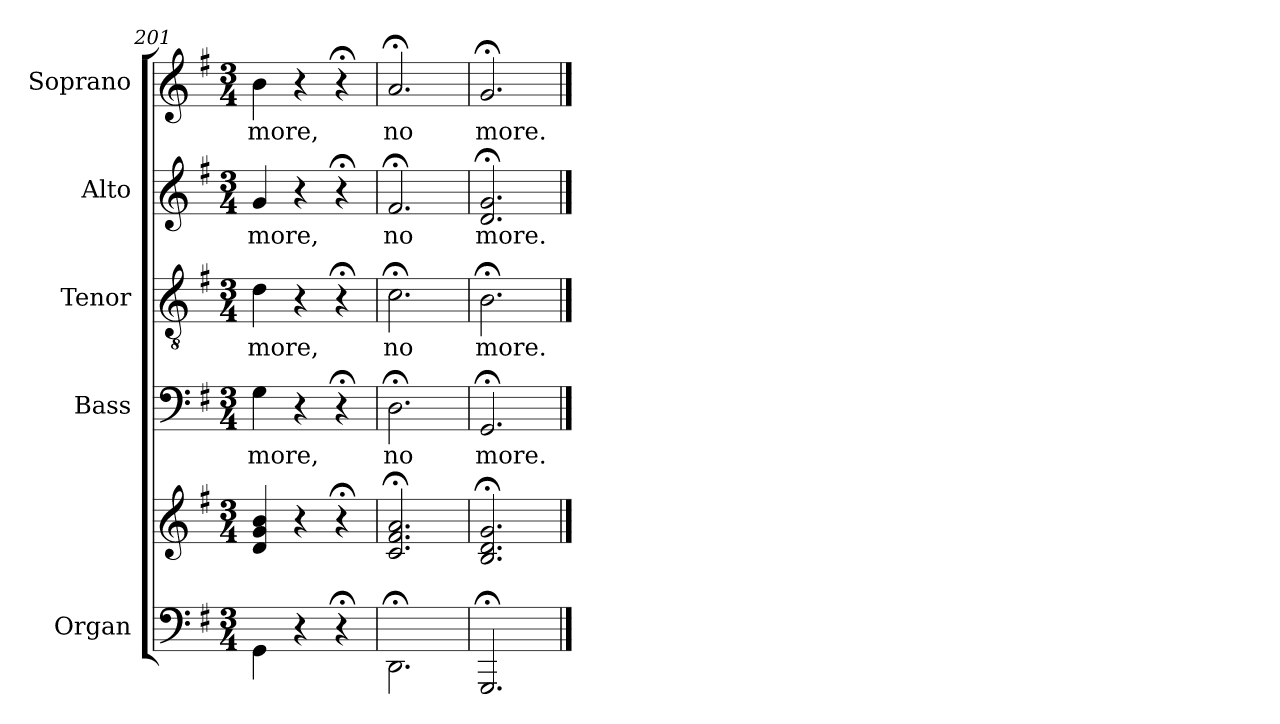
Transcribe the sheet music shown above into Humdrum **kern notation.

**kern	**kern	**kern	**text	**kern	**text	**kern	**text	**kern	**text
*part5	*part5	*part4	*part4	*part3	*part3	*part2	*part2	*part1	*part1
*staff6	*staff5	*staff4	*staff4	*staff3	*staff3	*staff2	*staff2	*staff1	*staff1
*I"Organ	*	*I"Bass	*	*I"Tenor	*	*I"Alto	*	*I"Soprano	*
*I'Org.	*	*I'B.	*	*I'T.	*	*I'A.	*	*I'S.	*
*clefF4	*clefG2	*clefF4	*	*clefGv2	*	*clefG2	*	*clefG2	*
*	*	*	*	*ITrd7c12	*	*	*	*	*
*k[f#]	*k[f#]	*k[f#]	*	*k[f#]	*	*k[f#]	*	*k[f#]	*
*G:	*G:	*G:	*	*G:	*	*G:	*	*G:	*
*M3/4	*M3/4	*M3/4	*	*M3/4	*	*M3/4	*	*M3/4	*
=201	=201	=201	=201	=201	=201	=201	=201	=201	=201
!	!	!	!LO:LY:b:color=#000000	!	!	!	!	!	!
!	!	!	!	!	!LO:LY:b:color=#000000	!	!	!	!
!	!	!	!	!	!	!	!LO:LY:b:color=#000000	!	!
!	!	!	!	!	!	!	!	!	!LO:LY:b:color=#000000
4GGi\	4di/ 4gi 4bi	4Gi\	more,	4Di\	more,	4gi/	more,	4bi\	more,
4r	4r	4r	.	4r	.	4r	.	4r	.
4r;	4r;	4r;	.	4r;	.	4r;	.	4r;	.
=202	=202	=202	=202	=202	=202	=202	=202	=202	=202
!	!	!	!LO:LY:b:color=#000000	!	!	!	!	!	!
!	!	!	!	!	!LO:LY:b:color=#000000	!	!	!	!
!	!	!	!	!	!	!	!LO:LY:b:color=#000000	!	!
!	!	!	!	!	!	!	!	!	!LO:LY:b:color=#000000
2.DD;i\	2.ci/; 2.f#i; 2.ai;	2.D;i\	no	2.C;i\	no	2.f#;i/	no	2.a;i/	no
=203	=203	=203	=203	=203	=203	=203	=203	=203	=203
!	!	!	!LO:LY:b:color=#000000	!	!	!	!	!	!
!	!	!	!	!	!LO:LY:b:color=#000000	!	!	!	!
!	!	!	!	!	!	!	!LO:LY:b:color=#000000	!	!
!	!	!	!	!	!	!	!	!	!LO:LY:b:color=#000000
2.GGG;i/	2.Bi/; 2.di; 2.gi;	2.GG;i/	more.	2.BB;i\	more.	2.di/; 2.gi;	more.	2.g;i/	more.
==	==	==	==	==	==	==	==	==	==
*-	*-	*-	*-	*-	*-	*-	*-	*-	*-
